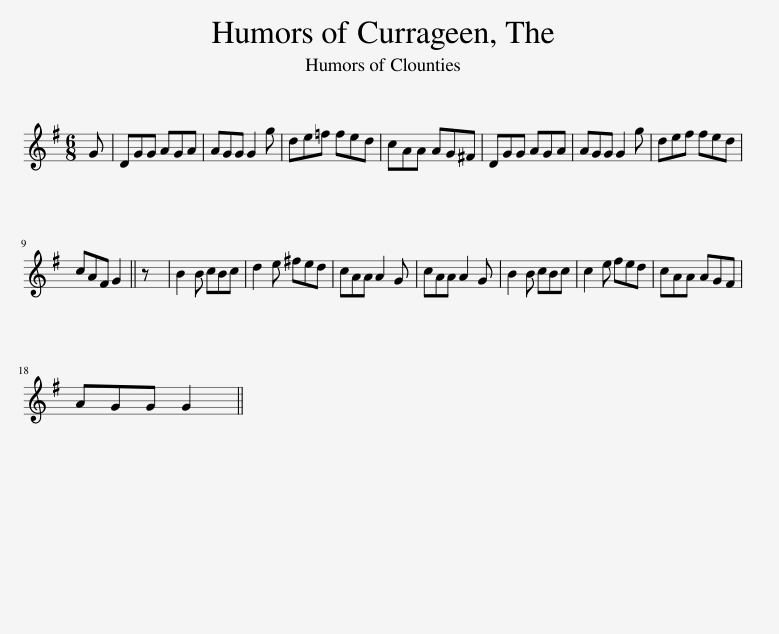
X:1
L:1/8
M:6/8
I:linebreak $
K:G
V:1 treble
V:1
 G | DGG AGA | AGG G2 g | de=f fed | cAA AG^F | %5
 DGG AGA | AGG G2 g | def fed |$ cAF G2 || z | %10
 B2 B cBc | d2 e ^fed | cAA A2 G | cAA A2 G | B2 B cBc | %15
 c2 e fed | cAA AGF |$ AGG G2 || %18
